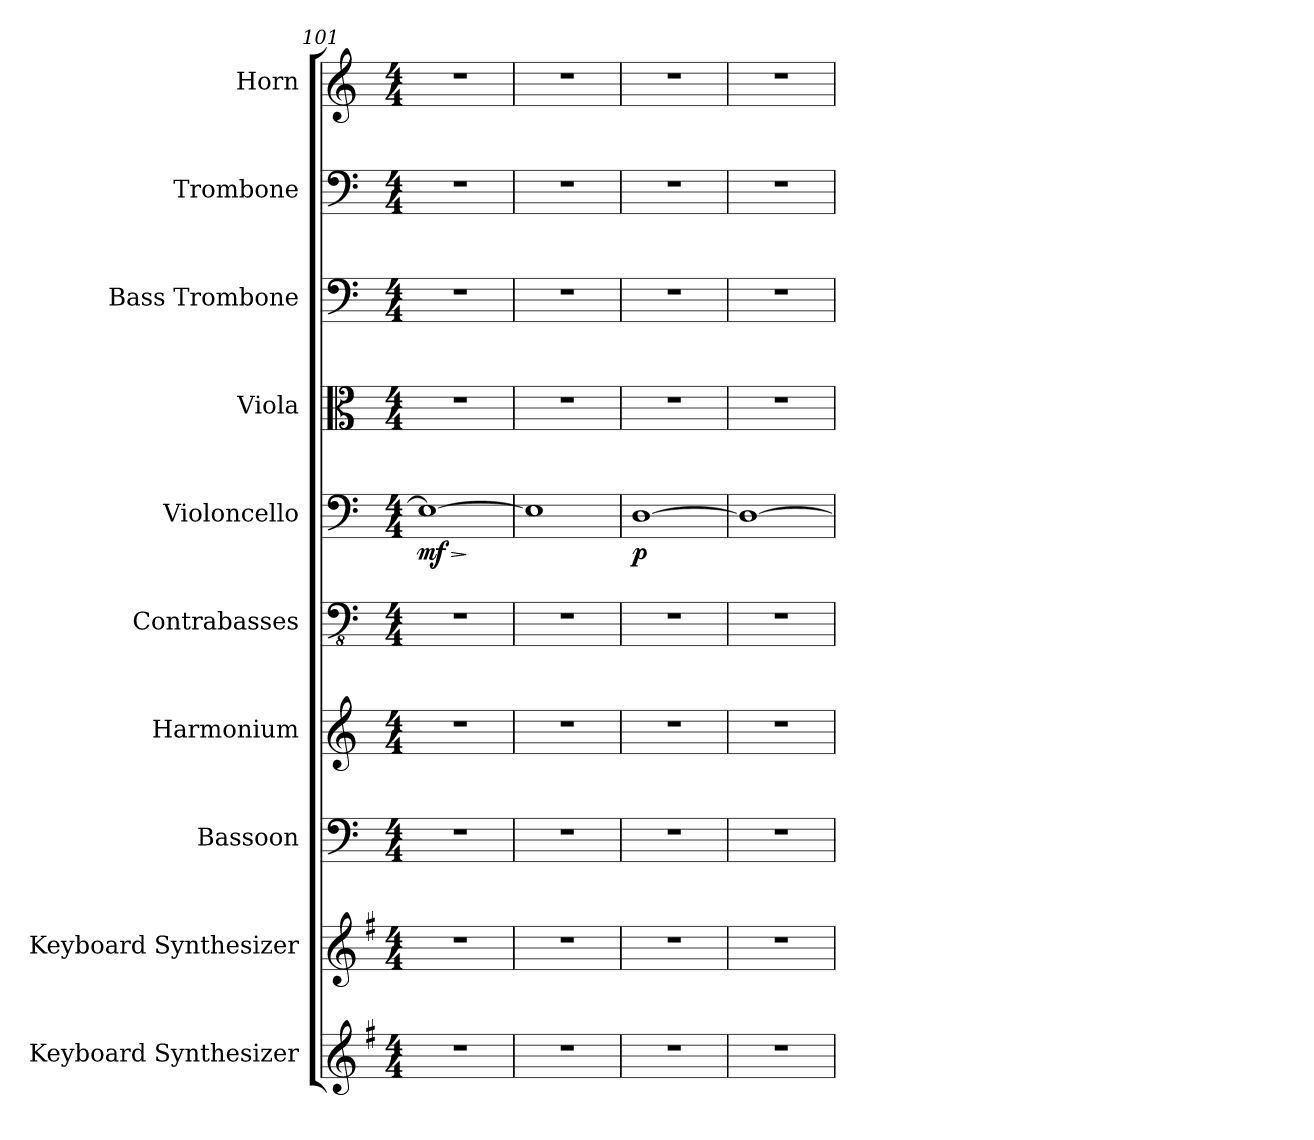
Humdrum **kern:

**kern	**kern	**kern	**kern	**kern	**kern	**dynam	**kern	**kern	**kern	**kern
*part10	*part9	*part8	*part7	*part6	*part5	*part5	*part4	*part3	*part2	*part1
*staff10	*staff9	*staff8	*staff7	*staff6	*staff5	*staff5	*staff4	*staff3	*staff2	*staff1
*I"Keyboard Synthesizer	*I"Keyboard Synthesizer	*I"Bassoon	*I"Harmonium	*I"Contrabasses	*I"Violoncello	*	*I"Viola	*I"Bass Trombone	*I"Trombone	*I"Horn
*I'Synth.	*I'Synth.	*I'Bsn.	*I'Harm.	*I'Cbs.	*I'Vlc.	*	*I'Vla.	*I'B. Trb.	*I'Trb.	*I'Hn.
*clefG2	*clefG2	*clefF4	*clefG2	*clefFv4	*clefF4	*	*clefC3	*clefF4	*clefF4	*clefG2
*ITrd4c7	*ITrd4c7	*	*	*	*	*	*	*	*	*ITrd4c7
*k[]	*k[]	*k[]	*k[]	*k[]	*k[]	*	*k[]	*k[]	*k[]	*k[b-]
*M4/4	*M4/4	*M4/4	*M4/4	*M4/4	*M4/4	*	*M4/4	*M4/4	*M4/4	*M4/4
=101	=101	=101	=101	=101	=101	=101	=101	=101	=101	=101
!	!	!	!	!	!	!LO:HP:b	!	!	!	!
!	!	!	!	!	!	!LO:DY:n=1:b	!	!	!	!
1r	1r	1r	1r	1r	1E-_	> mf	1r	1r	1r	1r
.	.	.	.	.	.	]	.	.	.	.
=102	=102	=102	=102	=102	=102	=102	=102	=102	=102	=102
1r	1r	1r	1r	1r	1E-]	.	1r	1r	1r	1r
=103	=103	=103	=103	=103	=103	=103	=103	=103	=103	=103
!	!	!	!	!	!	!LO:DY:b	!	!	!	!
1r	1r	1r	1r	1r	[1D	p	1r	1r	1r	1r
=104	=104	=104	=104	=104	=104	=104	=104	=104	=104	=104
1r	1r	1r	1r	1r	1D_	.	1r	1r	1r	1r
=	=	=	=	=	=	=	=	=	=	=
*-	*-	*-	*-	*-	*-	*-	*-	*-	*-	*-
